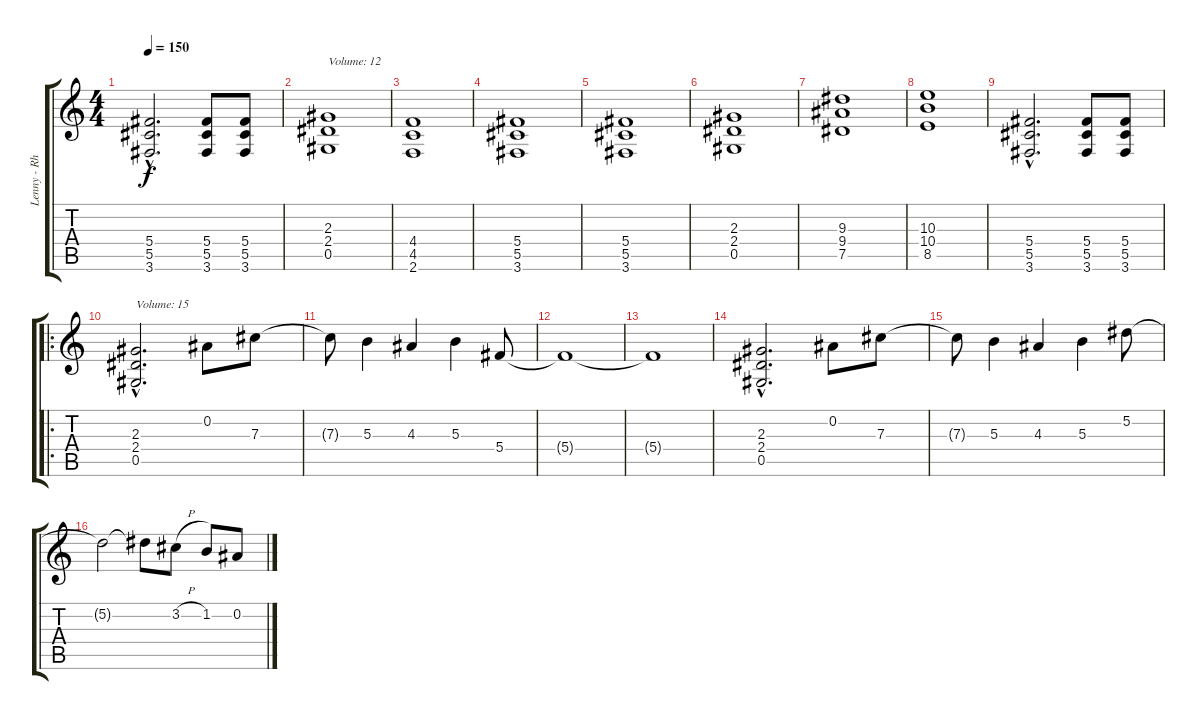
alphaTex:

\track ("Lenny - Rhytm/Lead" "Lenny - Rh") {instrument distortionguitar}
\staff {score tabs}
\tuning (Eb4 Bb3 Gb3 Db3 Ab2 Eb2) {hide}
\ts (4 4)
\tempo 150
\clef g2
\ks c
(5.4{hac} 5.5{hac} 3.6{hac}).2{d dy f} (5.4 5.5 3.6).8 (5.4 5.5 3.6).8 |
(2.3 2.4 0.5).1{txt "Volume: 12" volume 12} |
(4.4 4.5 2.6).1 |
(5.4 5.5 3.6).1 |
(5.4 5.5 3.6).1 |
(2.3 2.4 0.5).1 |
(9.3 9.4 7.5).1 |
(10.3 10.4 8.5).1 |
(5.4{hac} 5.5{hac} 3.6{hac}).2{d} (5.4 5.5 3.6).8 (5.4 5.5 3.6).8 |
\ro
(2.3{hac} 2.4{hac} 0.5{hac}).2{d txt "Volume: 15" volume 15} 0.2.8 7.3.8 |
7.3{t}.8 5.3.4 4.3.4 5.3.4 5.4.8 |
5.4{t}.1 |
5.4{t}.1 |
(2.3{hac} 2.4{hac} 0.5{hac}).2{d} 0.2.8 7.3.8 |
7.3{t}.8 5.3.4 4.3.4 5.3.4 5.2.8 |
5.2{t}.2 5.2{t}.8 3.2{h}.8 1.2.8 0.2.8
